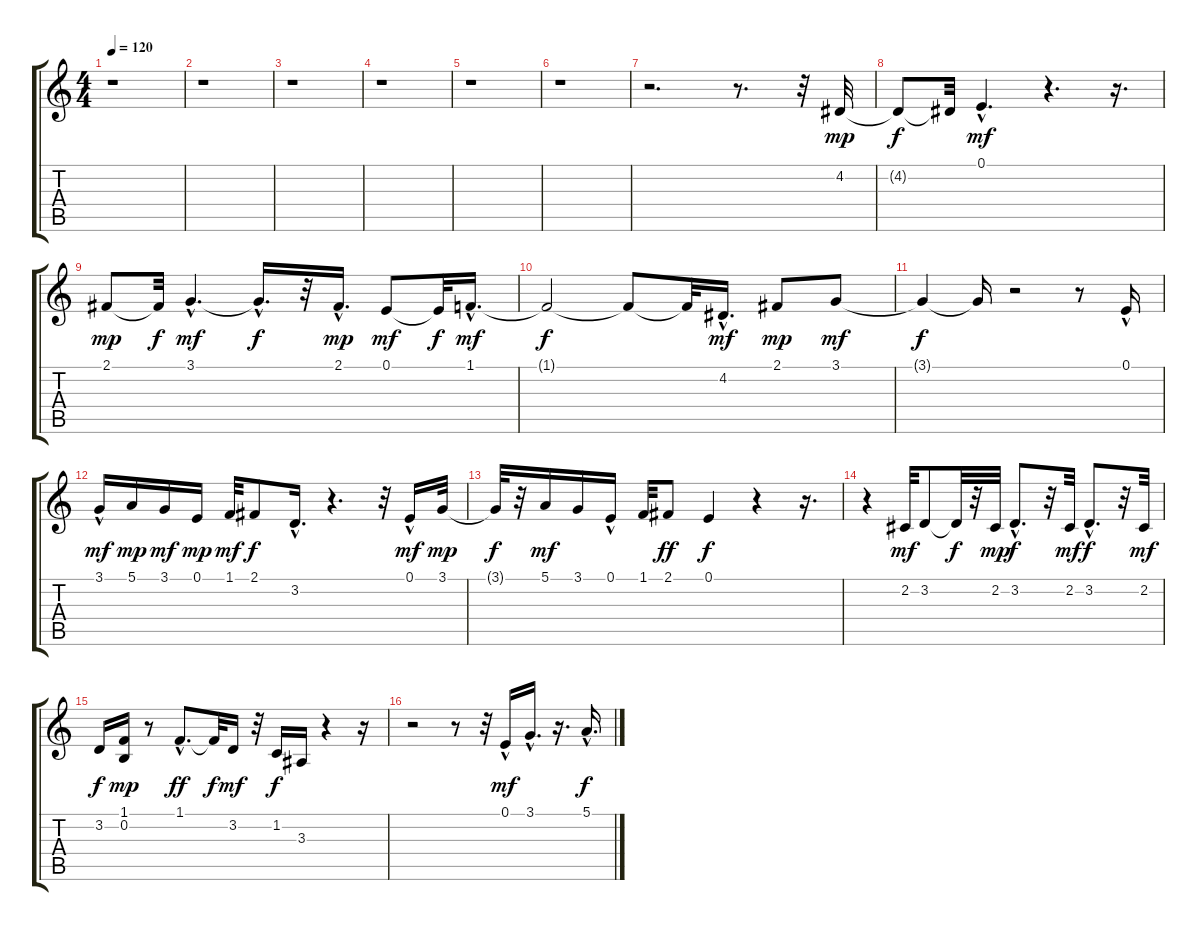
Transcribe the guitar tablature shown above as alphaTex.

\track "" {instrument sopranosax}
\staff {score tabs}
\tuning (E4 B3 G3 D3 A2 E2) {hide}
\ts (4 4)
\tempo 120
\clef g2
\ks c
r.1{dy mp} |
r.1 |
r.1 |
r.1 |
r.1 |
r.1 |
r.2{d} r.8{d} r.32 4.2.32 |
4.2{t}.8{dy f} 4.2{t}.32 0.1{hac}.4{d dy mf} r.4{d} r.16{d} |
2.1.8{dy mp} 2.1{t}.32{dy f} 3.1{hac}.4{d dy mf} 3.1{hac t}.16{d dy f} r.32 2.1{hac}.16{d dy mp} 0.1.8{dy mf} 0.1{t}.32{dy f} 1.1{hac}.16{d dy mf} |
1.1{t}.2{dy f} 1.1{t}.8 1.1{t}.32 4.2{hac}.16{d dy mf} 2.1.8{dy mp} 3.1.8{dy mf} |
3.1{t}.4{dy f} 3.1{t}.16 r.2 r.8 0.1{hac}.16 |
3.1{hac}.16{dy mf} 5.1.16{dy mp} 3.1.16{dy mf} 0.1.16{dy mp} 1.1.32{dy mf} 2.1.8{dy f} 3.2{hac}.16{d} r.4{d} r.32 0.1{hac}.16{dy mf} 3.1.32{dy mp} |
3.1{t}.32{dy f} r.32 5.1.16{dy mf} 3.1.16 0.1{hac}.16 1.1.32 2.1.8{dy ff} 0.1.4{dy f} r.4 r.16{d} |
r.4 2.2.32{dy mf} 3.2.8 3.2{t}.32{dy f} r.32 2.2.32{dy mp} 3.2{hac}.8{d dy f} r.32 2.2.32{dy mf} 3.2{hac}.8{d dy f} r.32 2.2.32{dy mf} |
3.2.16{dy f} (1.1 0.2).16{dy mp} r.8 1.1{hac}.8{d dy ff} 1.1{t}.32{dy f} 3.2.16{dy mf} r.32 1.2.16{dy f} 3.3.16 r.4 r.16 |
r.2 r.8 r.32 0.1{hac}.16{dy mf} 3.1{hac}.16{d} r.16{d} 5.1{hac}.16{d dy f}
